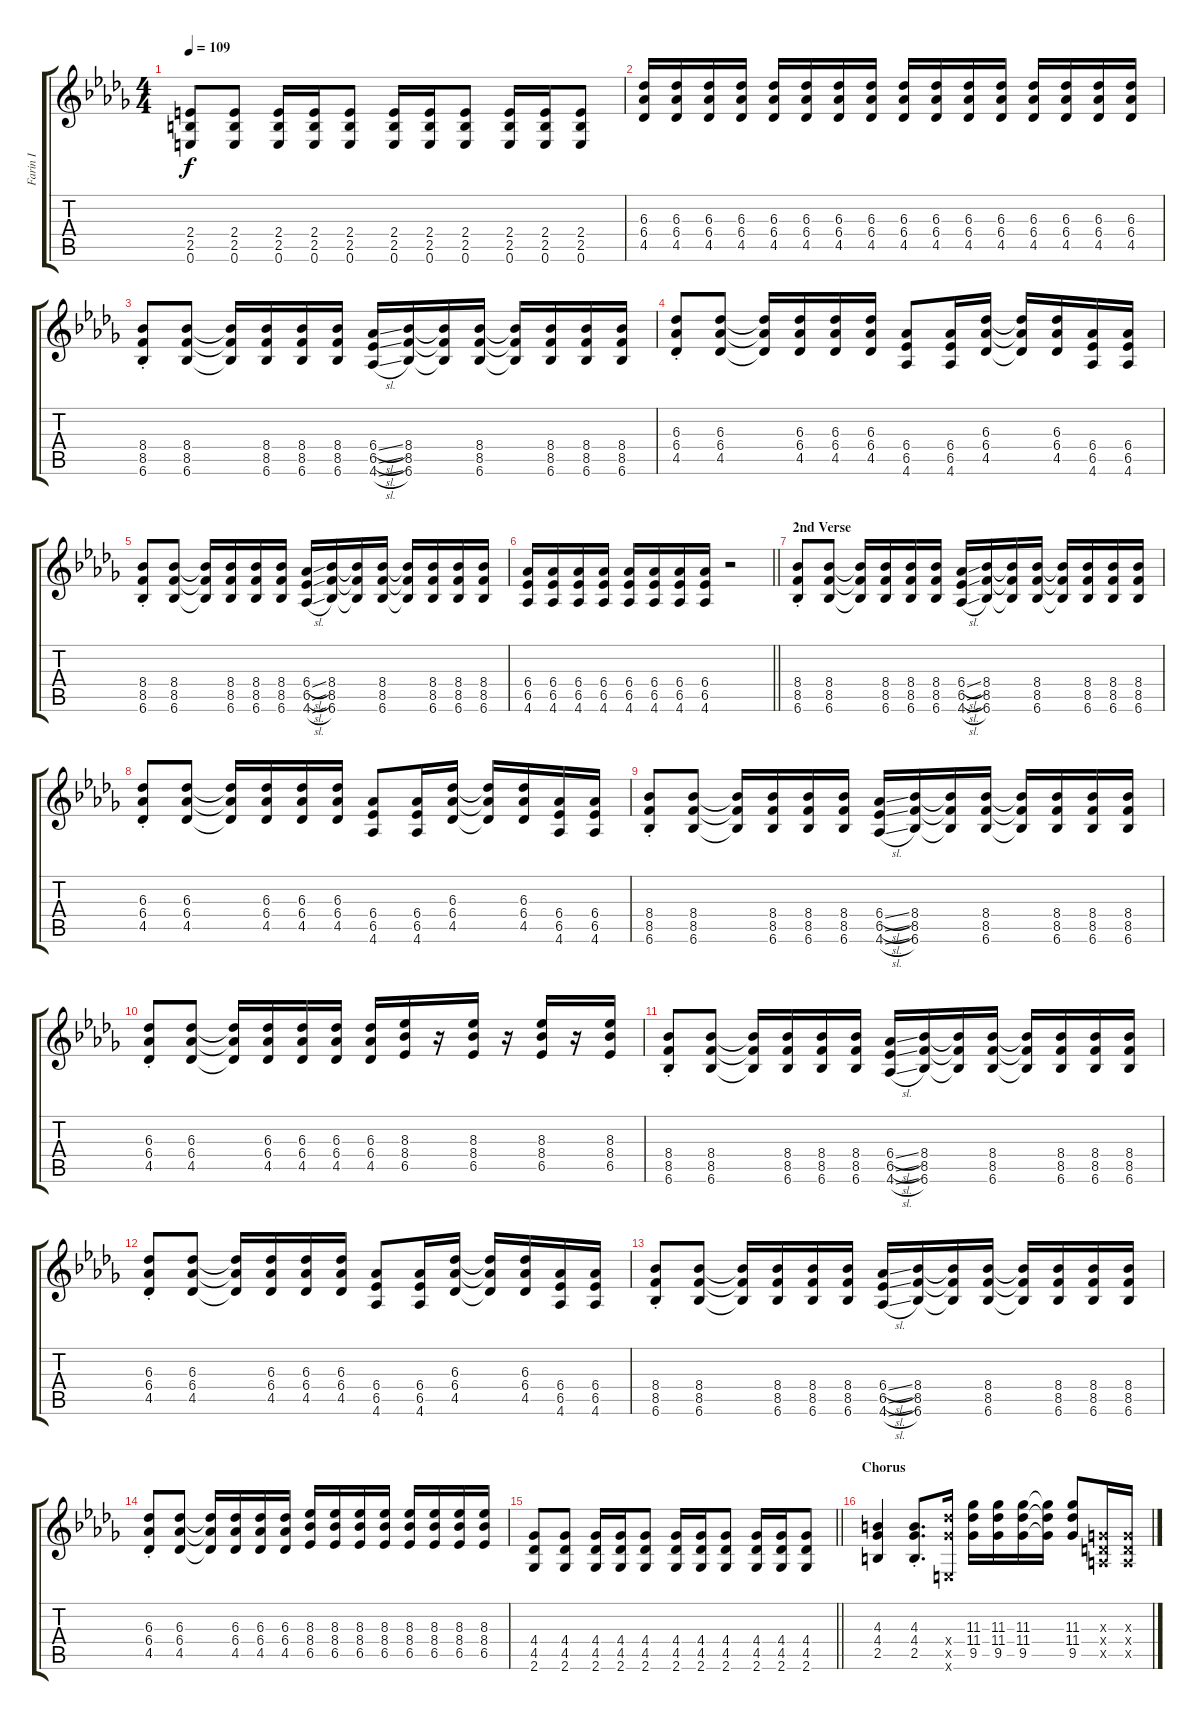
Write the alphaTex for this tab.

\track ("Farin I" "Farin I") {instrument distortionguitar}
\staff {score tabs}
\tuning (E4 B3 G3 D3 A2 E2) {hide}
\ts (4 4)
\tempo 109
\clef g2
\ks bbminor
(2.4 2.5 0.6).8{dy f} (2.4 2.5 0.6).8 (2.4 2.5 0.6).16 (2.4 2.5 0.6).16 (2.4 2.5 0.6).8 (2.4 2.5 0.6).16 (2.4 2.5 0.6).16 (2.4 2.5 0.6).8 (2.4 2.5 0.6).16 (2.4 2.5 0.6).16 (2.4 2.5 0.6).8 |
(6.3 6.4 4.5).16 (6.3 6.4 4.5).16 (6.3 6.4 4.5).16 (6.3 6.4 4.5).16 (6.3 6.4 4.5).16 (6.3 6.4 4.5).16 (6.3 6.4 4.5).16 (6.3 6.4 4.5).16 (6.3 6.4 4.5).16 (6.3 6.4 4.5).16 (6.3 6.4 4.5).16 (6.3 6.4 4.5).16 (6.3 6.4 4.5).16 (6.3 6.4 4.5).16 (6.3 6.4 4.5).16 (6.3 6.4 4.5).16 |
(8.4{st} 8.5{st} 6.6{st}).8 (8.4 8.5 6.6).8 (8.4{t} 8.5{t} 6.6{t}).16 (8.4 8.5 6.6).16 (8.4 8.5 6.6).16 (8.4 8.5 6.6).16 (6.4{sl} 6.5{sl} 4.6{sl}).16 (8.4 8.5 6.6).16 (8.4{t} 8.5{t} 6.6{t}).16 (8.4 8.5 6.6).16 (8.4{t} 8.5{t} 6.6{t}).16 (8.4 8.5 6.6).16 (8.4 8.5 6.6).16 (8.4 8.5 6.6).16 |
(6.3{st} 6.4{st} 4.5{st}).8 (6.3 6.4 4.5).8 (6.3{t} 6.4{t} 4.5{t}).16 (6.3 6.4 4.5).16 (6.3 6.4 4.5).16 (6.3 6.4 4.5).16 (6.4 6.5 4.6).8 (6.4 6.5 4.6).16 (6.3 6.4 4.5).16 (6.3{t} 6.4{t} 4.5{t}).16 (6.3 6.4 4.5).16 (6.4 6.5 4.6).16 (6.4 6.5 4.6).16 |
(8.4{st} 8.5{st} 6.6{st}).8 (8.4 8.5 6.6).8 (8.4{t} 8.5{t} 6.6{t}).16 (8.4 8.5 6.6).16 (8.4 8.5 6.6).16 (8.4 8.5 6.6).16 (6.4{sl} 6.5{sl} 4.6{sl}).16 (8.4 8.5 6.6).16 (8.4{t} 8.5{t} 6.6{t}).16 (8.4 8.5 6.6).16 (8.4{t} 8.5{t} 6.6{t}).16 (8.4 8.5 6.6).16 (8.4 8.5 6.6).16 (8.4 8.5 6.6).16 |
\barLineRight lightlight
(6.4 6.5 4.6).16 (6.4 6.5 4.6).16 (6.4 6.5 4.6).16 (6.4 6.5 4.6).16 (6.4 6.5 4.6).16 (6.4 6.5 4.6).16 (6.4 6.5 4.6).16 (6.4 6.5 4.6).16 r.2 |
\section ("" "2nd Verse")
(8.4{st} 8.5{st} 6.6{st}).8 (8.4 8.5 6.6).8 (8.4{t} 8.5{t} 6.6{t}).16 (8.4 8.5 6.6).16 (8.4 8.5 6.6).16 (8.4 8.5 6.6).16 (6.4{sl} 6.5{sl} 4.6{sl}).16 (8.4 8.5 6.6).16 (8.4{t} 8.5{t} 6.6{t}).16 (8.4 8.5 6.6).16 (8.4{t} 8.5{t} 6.6{t}).16 (8.4 8.5 6.6).16 (8.4 8.5 6.6).16 (8.4 8.5 6.6).16 |
(6.3{st} 6.4{st} 4.5{st}).8 (6.3 6.4 4.5).8 (6.3{t} 6.4{t} 4.5{t}).16 (6.3 6.4 4.5).16 (6.3 6.4 4.5).16 (6.3 6.4 4.5).16 (6.4 6.5 4.6).8 (6.4 6.5 4.6).16 (6.3 6.4 4.5).16 (6.3{t} 6.4{t} 4.5{t}).16 (6.3 6.4 4.5).16 (6.4 6.5 4.6).16 (6.4 6.5 4.6).16 |
(8.4{st} 8.5{st} 6.6{st}).8 (8.4 8.5 6.6).8 (8.4{t} 8.5{t} 6.6{t}).16 (8.4 8.5 6.6).16 (8.4 8.5 6.6).16 (8.4 8.5 6.6).16 (6.4{sl} 6.5{sl} 4.6{sl}).16 (8.4 8.5 6.6).16 (8.4{t} 8.5{t} 6.6{t}).16 (8.4 8.5 6.6).16 (8.4{t} 8.5{t} 6.6{t}).16 (8.4 8.5 6.6).16 (8.4 8.5 6.6).16 (8.4 8.5 6.6).16 |
(6.3{st} 6.4{st} 4.5{st}).8 (6.3 6.4 4.5).8 (6.3{t} 6.4{t} 4.5{t}).16 (6.3 6.4 4.5).16 (6.3 6.4 4.5).16 (6.3 6.4 4.5).16 (6.3 6.4 4.5).16 (8.3 8.4 6.5).16 r.16 (8.3 8.4 6.5).16 r.16 (8.3 8.4 6.5).16 r.16 (8.3 8.4 6.5).16 |
(8.4{st} 8.5{st} 6.6{st}).8 (8.4 8.5 6.6).8 (8.4{t} 8.5{t} 6.6{t}).16 (8.4 8.5 6.6).16 (8.4 8.5 6.6).16 (8.4 8.5 6.6).16 (6.4{sl} 6.5{sl} 4.6{sl}).16 (8.4 8.5 6.6).16 (8.4{t} 8.5{t} 6.6{t}).16 (8.4 8.5 6.6).16 (8.4{t} 8.5{t} 6.6{t}).16 (8.4 8.5 6.6).16 (8.4 8.5 6.6).16 (8.4 8.5 6.6).16 |
(6.3{st} 6.4{st} 4.5{st}).8 (6.3 6.4 4.5).8 (6.3{t} 6.4{t} 4.5{t}).16 (6.3 6.4 4.5).16 (6.3 6.4 4.5).16 (6.3 6.4 4.5).16 (6.4 6.5 4.6).8 (6.4 6.5 4.6).16 (6.3 6.4 4.5).16 (6.3{t} 6.4{t} 4.5{t}).16 (6.3 6.4 4.5).16 (6.4 6.5 4.6).16 (6.4 6.5 4.6).16 |
(8.4{st} 8.5{st} 6.6{st}).8 (8.4 8.5 6.6).8 (8.4{t} 8.5{t} 6.6{t}).16 (8.4 8.5 6.6).16 (8.4 8.5 6.6).16 (8.4 8.5 6.6).16 (6.4{sl} 6.5{sl} 4.6{sl}).16 (8.4 8.5 6.6).16 (8.4{t} 8.5{t} 6.6{t}).16 (8.4 8.5 6.6).16 (8.4{t} 8.5{t} 6.6{t}).16 (8.4 8.5 6.6).16 (8.4 8.5 6.6).16 (8.4 8.5 6.6).16 |
(6.3{st} 6.4{st} 4.5{st}).8 (6.3 6.4 4.5).8 (6.3{t} 6.4{t} 4.5{t}).16 (6.3 6.4 4.5).16 (6.3 6.4 4.5).16 (6.3 6.4 4.5).16 (8.3 8.4 6.5).16 (8.3 8.4 6.5).16 (8.3 8.4 6.5).16 (8.3 8.4 6.5).16 (8.3 8.4 6.5).16 (8.3 8.4 6.5).16 (8.3 8.4 6.5).16 (8.3 8.4 6.5).16 |
\barLineRight lightlight
(4.4 4.5 2.6).8 (4.4 4.5 2.6).8 (4.4 4.5 2.6).16 (4.4 4.5 2.6).16 (4.4 4.5 2.6).8 (4.4 4.5 2.6).16 (4.4 4.5 2.6).16 (4.4 4.5 2.6).8 (4.4 4.5 2.6).16 (4.4 4.5 2.6).16 (4.4 4.5 2.6).8 |
\section ("" "Chorus")
(4.3 4.4 2.5).4 (4.3{st} 4.4{st} 2.5{st}).8{d} (11.4{x} 9.5{x} 0.6{x}).16 (11.3 11.4 9.5).16 (11.3 11.4 9.5).16 (11.3 11.4 9.5).16 (11.3{t} 11.4{t} 9.5{t}).16 (11.3 11.4 9.5).8 (0.3{x} 0.4{x} 0.5{x}).16 (0.3{x} 0.4{x} 0.5{x}).16
